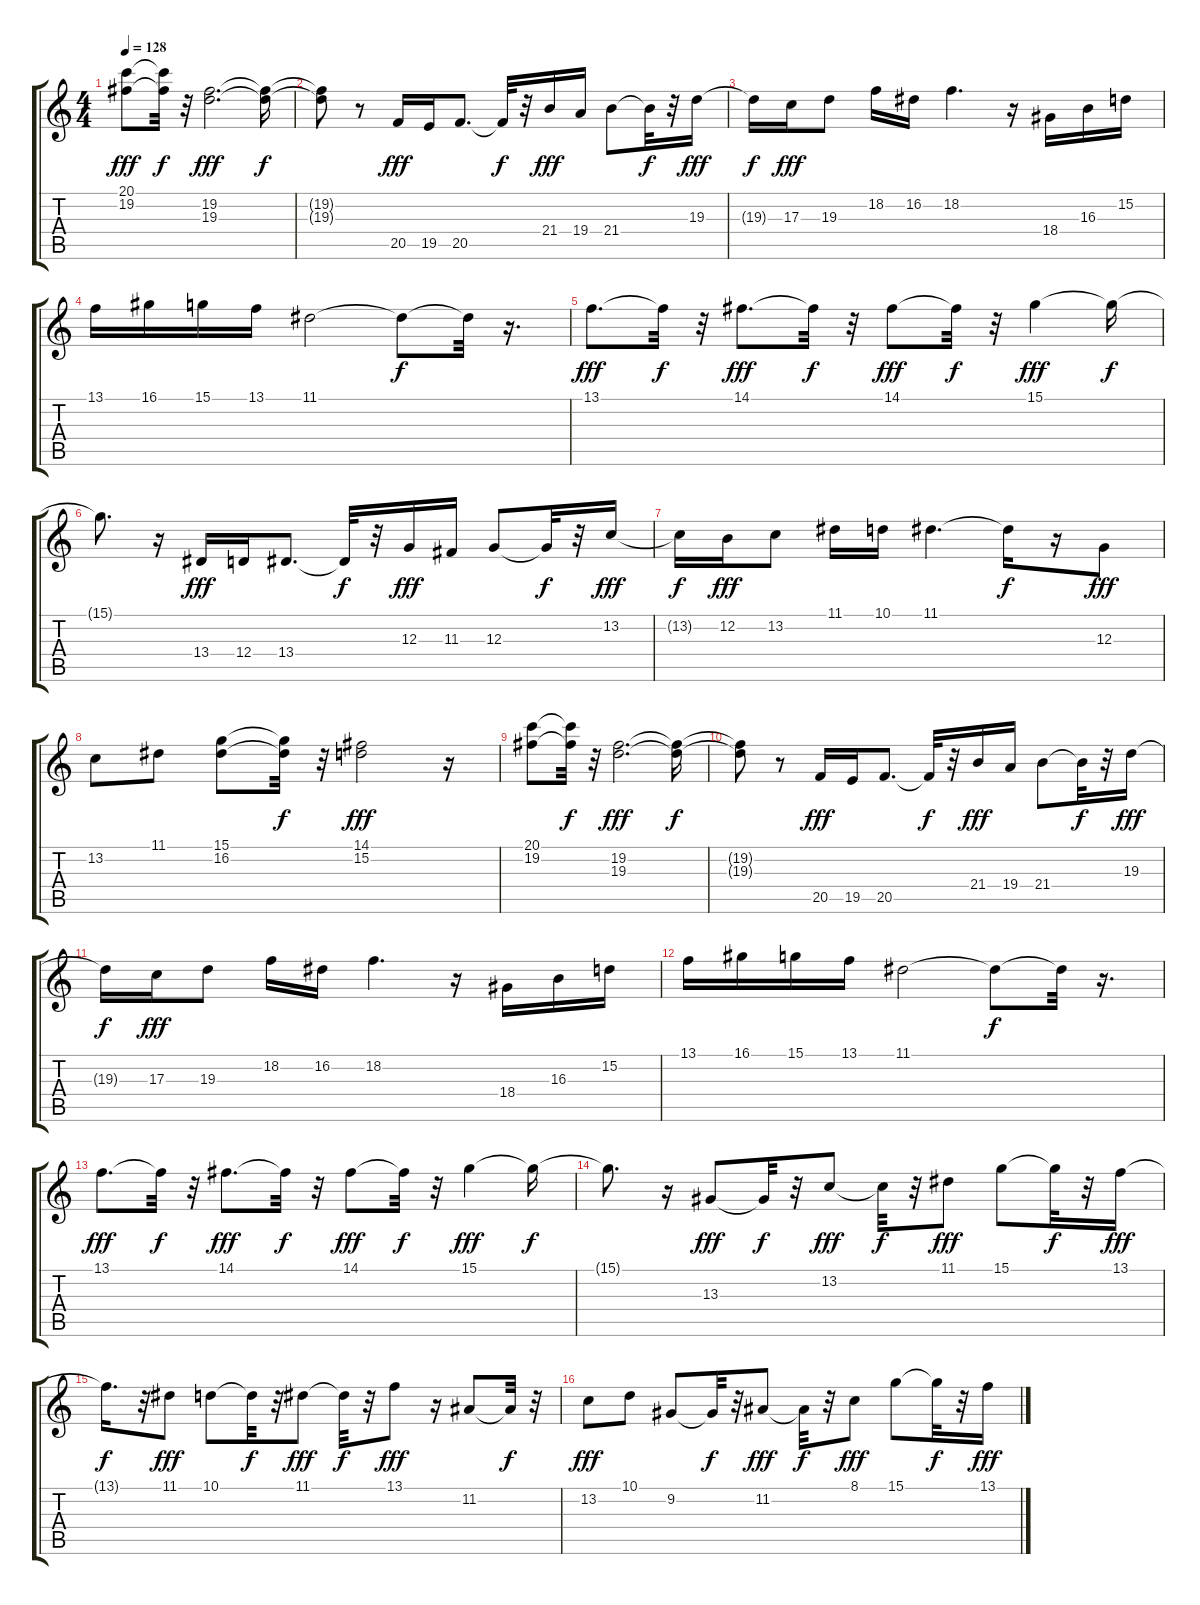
\track "" {instrument lead8bassandlead}
\staff {score tabs}
\tuning (E4 B3 G3 D3 A2 E2) {hide}
\ts (4 4)
\tempo 128
\clef g2
\ks c
(20.1 19.2).8{dy fff} (20.1{t} 19.2{t}).32{dy f} r.32 (19.2 19.3).2{d dy fff} (19.2{t} 19.3{t}).16{dy f} |
(19.2{t} 19.3{t}).8 r.8 20.5.16{dy fff} 19.5.16 20.5.8{d} 20.5{t}.32{dy f} r.32 21.4.16{dy fff} 19.4.16 21.4.8 21.4{t}.32{dy f} r.32 19.3.16{dy fff} |
19.3{t}.16{dy f} 17.3.16{dy fff} 19.3.8 18.2.16 16.2.16 18.2.4{d} r.16 18.4.16 16.3.16 15.2.16 |
13.1.16 16.1.16 15.1.16 13.1.16 11.1.2 11.1{t}.8{dy f} 11.1{t}.32 r.16{d} |
13.1.8{d dy fff} 13.1{t}.32{dy f} r.32 14.1.8{d dy fff} 14.1{t}.32{dy f} r.32 14.1.8{dy fff} 14.1{t}.32{dy f} r.32 15.1.4{dy fff} 15.1{t}.16{dy f} |
15.1{t}.8{d} r.16 13.4.16{dy fff} 12.4.16 13.4.8{d} 13.4{t}.32{dy f} r.32 12.3.16{dy fff} 11.3.16 12.3.8 12.3{t}.32{dy f} r.32 13.2.16{dy fff} |
13.2{t}.16{dy f} 12.2.16{dy fff} 13.2.8 11.1.16 10.1.16 11.1.4{d} 11.1{t}.16{dy f} r.16 12.3.8{dy fff} |
13.2.8 11.1.8 (15.1 16.2).8 (15.1{t} 16.2{t}).32{dy f} r.32 (14.1 15.2).2{dy fff} r.16 |
(20.1 19.2).8 (20.1{t} 19.2{t}).32{dy f} r.32 (19.2 19.3).2{d dy fff} (19.2{t} 19.3{t}).16{dy f} |
(19.2{t} 19.3{t}).8 r.8 20.5.16{dy fff} 19.5.16 20.5.8{d} 20.5{t}.32{dy f} r.32 21.4.16{dy fff} 19.4.16 21.4.8 21.4{t}.32{dy f} r.32 19.3.16{dy fff} |
19.3{t}.16{dy f} 17.3.16{dy fff} 19.3.8 18.2.16 16.2.16 18.2.4{d} r.16 18.4.16 16.3.16 15.2.16 |
13.1.16 16.1.16 15.1.16 13.1.16 11.1.2 11.1{t}.8{dy f} 11.1{t}.32 r.16{d} |
13.1.8{d dy fff} 13.1{t}.32{dy f} r.32 14.1.8{d dy fff} 14.1{t}.32{dy f} r.32 14.1.8{dy fff} 14.1{t}.32{dy f} r.32 15.1.4{dy fff} 15.1{t}.16{dy f} |
15.1{t}.8{d} r.16 13.3.8{dy fff} 13.3{t}.32{dy f} r.32 13.2.8{dy fff} 13.2{t}.32{dy f} r.32 11.1.8{dy fff} 15.1.8 15.1{t}.32{dy f} r.32 13.1.16{dy fff} |
13.1{t}.16{d dy f} r.32 11.1.8{dy fff} 10.1.8 10.1{t}.32{dy f} r.32 11.1.8{dy fff} 11.1{t}.32{dy f} r.32 13.1.8{dy fff} r.16 11.2.8 11.2{t}.32{dy f} r.32 |
13.2.8{dy fff} 10.1.8 9.2.8 9.2{t}.32{dy f} r.32 11.2.8{dy fff} 11.2{t}.32{dy f} r.32 8.1.8{dy fff} 15.1.8 15.1{t}.32{dy f} r.32 13.1.16{dy fff}
